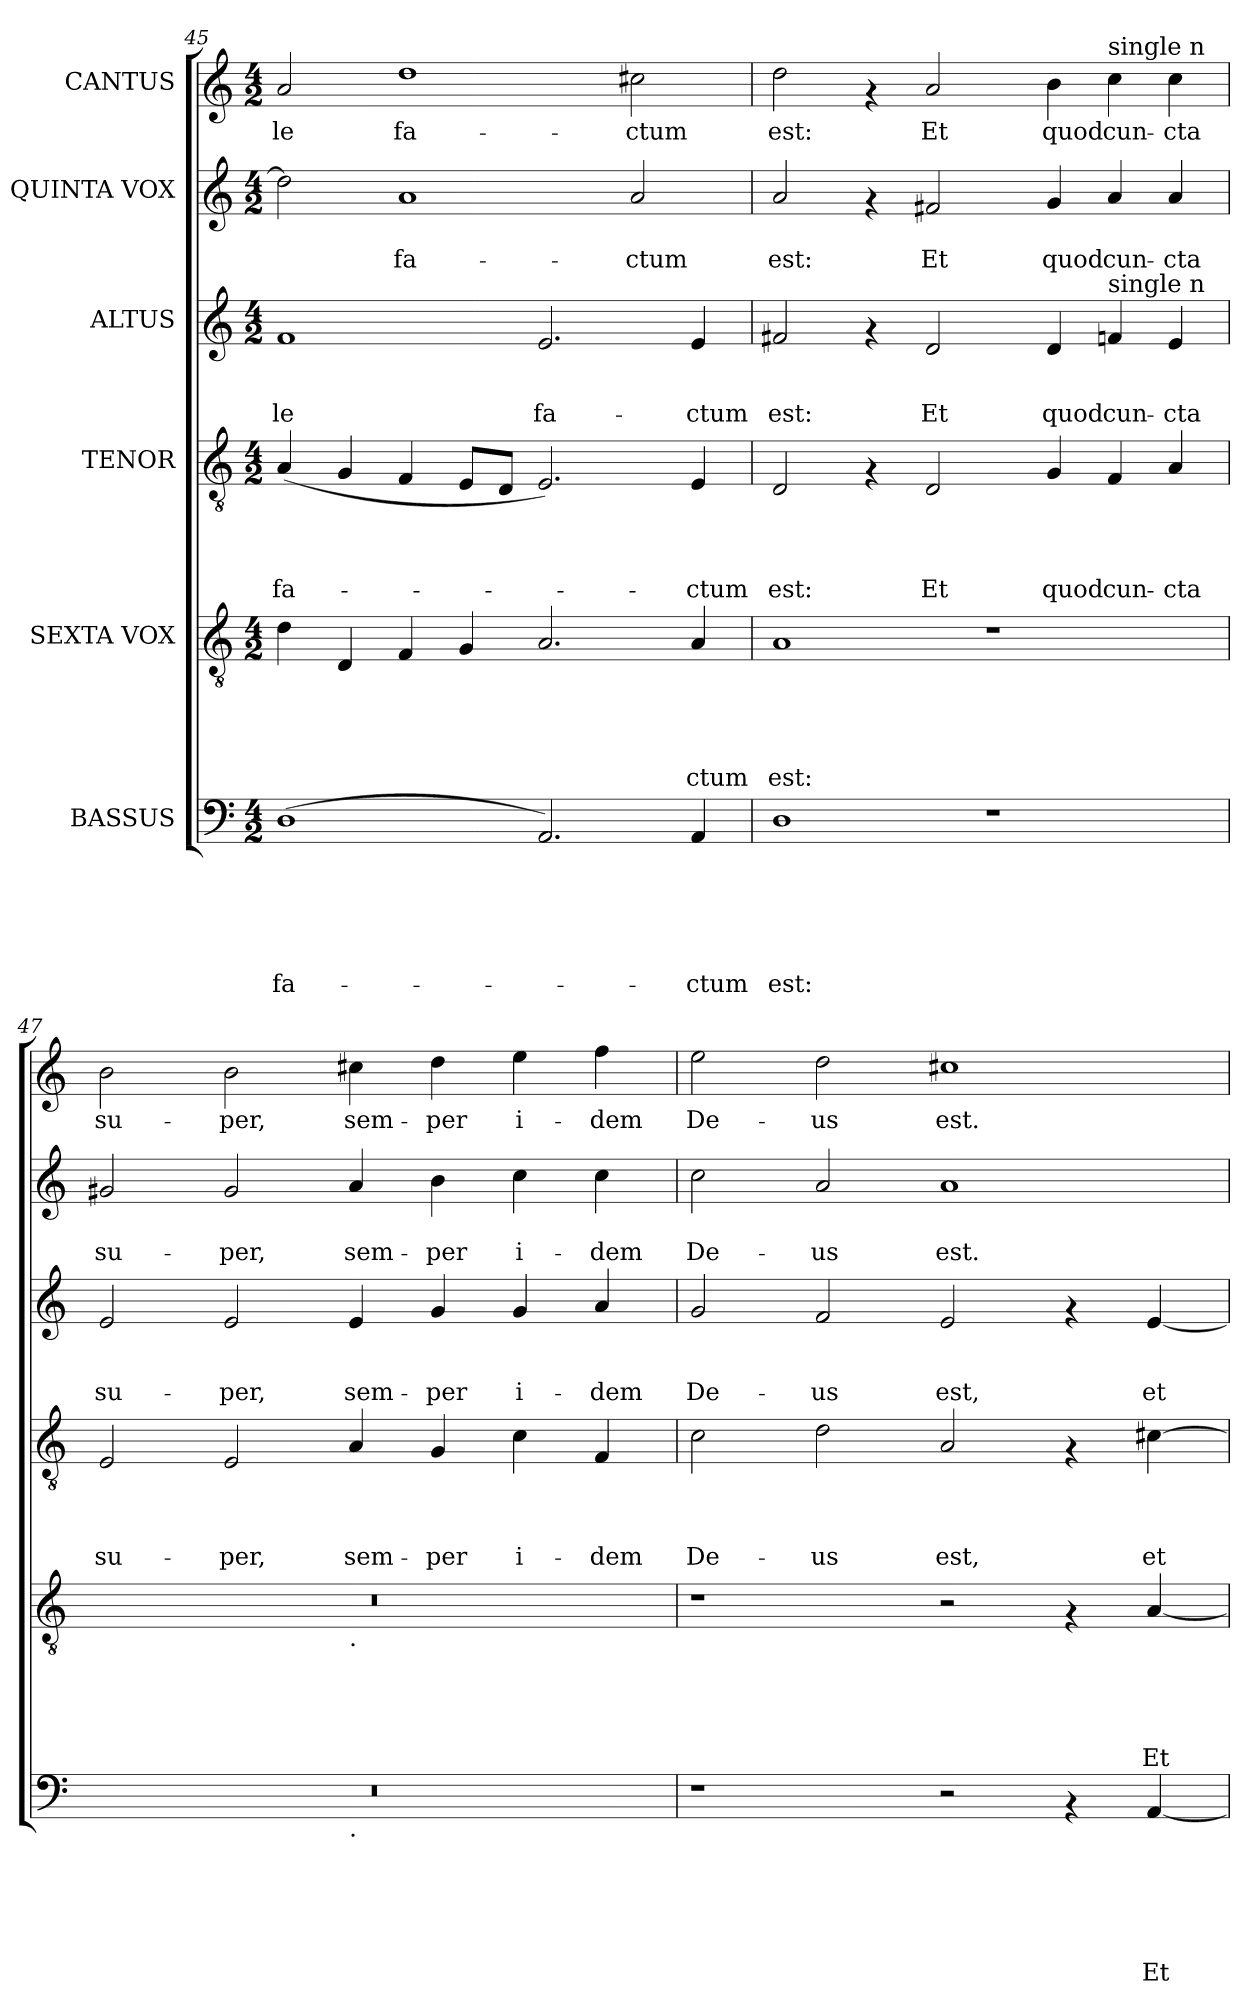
**kern	**text	**text	**text	**text	**text	**text	**kern	**text	**text	**text	**text	**text	**kern	**text	**text	**text	**text	**kern	**text	**text	**text	**kern	**text	**text	**kern	**text
*part6	*part6	*part6	*part6	*part6	*part6	*part6	*part5	*part5	*part5	*part5	*part5	*part5	*part4	*part4	*part4	*part4	*part4	*part3	*part3	*part3	*part3	*part2	*part2	*part2	*part1	*part1
*staff6	*staff6	*staff6	*staff6	*staff6	*staff6	*staff6	*staff5	*staff5	*staff5	*staff5	*staff5	*staff5	*staff4	*staff4	*staff4	*staff4	*staff4	*staff3	*staff3	*staff3	*staff3	*staff2	*staff2	*staff2	*staff1	*staff1
*I"BASSUS	*	*	*	*	*	*	*I"SEXTA VOX	*	*	*	*	*	*I"TENOR	*	*	*	*	*I"ALTUS	*	*	*	*I"QUINTA VOX	*	*	*I"CANTUS	*
!!LO:PB:g=z
*clefF4	*	*	*	*	*	*	*clefGv2	*	*	*	*	*	*clefGv2	*	*	*	*	*clefG2	*	*	*	*clefG2	*	*	*clefG2	*
*k[]	*	*	*	*	*	*	*k[]	*	*	*	*	*	*k[]	*	*	*	*	*k[]	*	*	*	*k[]	*	*	*k[]	*
*C:	*	*	*	*	*	*	*C:	*	*	*	*	*	*C:	*	*	*	*	*C:	*	*	*	*C:	*	*	*C:	*
*M4/2	*	*	*	*	*	*	*M4/2	*	*	*	*	*	*M4/2	*	*	*	*	*M4/2	*	*	*	*M4/2	*	*	*M4/2	*
=45	=45	=45	=45	=45	=45	=45	=45	=45	=45	=45	=45	=45	=45	=45	=45	=45	=45	=45	=45	=45	=45	=45	=45	=45	=45	=45
!	!	!	!	!	!	!LO:LY:b:rj	!	!	!	!	!	!	!	!	!	!	!LO:LY:b	!	!	!	!LO:LY:b	!	!	!	!	!LO:LY:b
(>1D	.	.	.	.	.	fa-	4d\	.	.	.	.	.	(<4A/	.	.	.	fa-	1f	.	.	-le	2dd\]	.	.	2a/	-le
.	.	.	.	.	.	.	4D/	.	.	.	.	.	4G/	.	.	.	.	.	.	.	.	.	.	.	.	.
!	!	!	!	!	!	!	!	!	!	!	!	!	!	!	!	!	!	!	!	!	!	!	!	!LO:LY:b	!	!LO:LY:b
.	.	.	.	.	.	.	4F/	.	.	.	.	.	4F/	.	.	.	.	.	.	.	.	1a	.	fa-	1dd	fa-
.	.	.	.	.	.	.	4G/	.	.	.	.	.	8E/L	.	.	.	.	.	.	.	.	.	.	.	.	.
.	.	.	.	.	.	.	.	.	.	.	.	.	8D/J	.	.	.	.	.	.	.	.	.	.	.	.	.
!	!	!	!	!	!	!	!	!	!	!	!	!	!	!	!	!	!	!	!	!	!LO:LY:b	!	!	!	!	!
2.AA/)	.	.	.	.	.	.	2.A/	.	.	.	.	.	2.E/)	.	.	.	.	2.e/	.	.	fa-	.	.	.	.	.
!	!	!	!	!	!	!	!	!	!	!	!	!	!	!	!	!	!	!	!	!	!	!	!	!LO:LY:b	!	!LO:LY:b
.	.	.	.	.	.	.	.	.	.	.	.	.	.	.	.	.	.	.	.	.	.	2a/	.	-ctum	2cc#X\	-ctum
!	!	!	!	!	!	!LO:LY:b:rj	!	!	!	!	!	!LO:LY:b:rj	!	!	!	!	!LO:LY:b	!	!	!	!LO:LY:b	!	!	!	!	!
4AA/	.	.	.	.	.	-ctum	4A/	.	.	.	.	-ctum	4E/	.	.	.	-ctum	4e/	.	.	-ctum	.	.	.	.	.
=46	=46	=46	=46	=46	=46	=46	=46	=46	=46	=46	=46	=46	=46	=46	=46	=46	=46	=46	=46	=46	=46	=46	=46	=46	=46	=46
!	!	!	!	!	!	!LO:LY:b:rj	!	!	!	!	!	!LO:LY:b:rj	!	!	!	!	!LO:LY:b	!	!	!	!LO:LY:b	!	!	!LO:LY:b	!	!LO:LY:b
1D	.	.	.	.	.	est:	1A	.	.	.	.	est:	2D/	.	.	.	est:	2f#X/	.	.	est:	2a/	.	est:	2dd\	est:
.	.	.	.	.	.	.	.	.	.	.	.	.	4rF	.	.	.	.	4rf	.	.	.	4rf	.	.	4rf	.
!	!	!	!	!	!	!	!	!	!	!	!	!	!	!	!	!	!LO:LY:b	!	!	!	!LO:LY:b	!	!	!LO:LY:b	!	!LO:LY:b
.	.	.	.	.	.	.	.	.	.	.	.	.	2D/	.	.	.	Et	2d/	.	.	Et	2f#X/	.	Et	2a/	Et
1r	.	.	.	.	.	.	1r	.	.	.	.	.	.	.	.	.	.	.	.	.	.	.	.	.	.	.
!	!	!	!	!	!	!	!	!	!	!	!	!	!	!	!	!	!LO:LY:b	!	!	!	!LO:LY:b	!	!	!LO:LY:b	!	!LO:LY:b
.	.	.	.	.	.	.	.	.	.	.	.	.	4G/	.	.	.	quod	4d/	.	.	quod	4g/	.	quod	4b\	quod
!	!	!	!	!	!	!	!	!	!	!	!	!	!	!	!	!	!	!	!	!	!	!	!	!	!LO:TX:a:t=single n	!
!	!	!	!	!	!	!	!	!	!	!	!	!	!	!	!	!	!	!LO:TX:a:t=single n	!	!	!	!	!	!	!	!
!	!	!	!	!	!	!	!	!	!	!	!	!	!	!	!	!	!LO:LY:b	!	!	!	!LO:LY:b	!	!	!LO:LY:b	!	!LO:LY:b
.	.	.	.	.	.	.	.	.	.	.	.	.	4F/	.	.	.	cun-	4f/	.	.	cun-	4a/	.	cun-	4cc\	cun-
!	!	!	!	!	!	!	!	!	!	!	!	!	!	!	!	!	!LO:LY:b	!	!	!	!LO:LY:b	!	!	!LO:LY:b	!	!LO:LY:b
.	.	.	.	.	.	.	.	.	.	.	.	.	4A/	.	.	.	-cta	4e/	.	.	-cta	4a/	.	-cta	4cc\	-cta
=47	=47	=47	=47	=47	=47	=47	=47	=47	=47	=47	=47	=47	=47	=47	=47	=47	=47	=47	=47	=47	=47	=47	=47	=47	=47	=47
!	!	!	!	!	!	!	!	!	!	!	!	!	!	!	!	!	!LO:LY:b	!	!	!	!LO:LY:b	!	!	!LO:LY:b	!	!LO:LY:b
*^	*	*	*	*	*	*	*^	*	*	*	*	*	*	*	*	*	*	*	*	*	*	*	*	*	*	*
0r	1ryy	.	.	.	.	.	.	0r	1ryy	.	.	.	.	.	2E/	.	.	.	su-	2e/	.	.	su-	2g#X/	.	su-	2b\	su-
!	!	!	!	!	!	!	!	!	!	!	!	!	!	!	!	!	!	!	!LO:LY:b	!	!	!	!LO:LY:b	!	!	!LO:LY:b	!	!LO:LY:b
.	.	.	.	.	.	.	.	.	.	.	.	.	.	.	2E/	.	.	.	-per,	2e/	.	.	-per,	2g#/	.	-per,	2b\	-per,
!	!	!	!	!	!	!	!	!	!LO:TX:b:t=.	!	!	!	!	!	!	!	!	!	!	!	!	!	!	!	!	!	!	!
!	!LO:TX:b:t=.	!	!	!	!	!	!	!	!	!	!	!	!	!	!	!	!	!	!	!	!	!	!	!	!	!	!	!
!	!	!	!	!	!	!	!	!	!	!	!	!	!	!	!	!	!	!	!LO:LY:b	!	!	!	!LO:LY:b	!	!	!LO:LY:b	!	!LO:LY:b
.	1ryy	.	.	.	.	.	.	.	1ryy	.	.	.	.	.	4A/	.	.	.	sem-	4e/	.	.	sem-	4a/	.	sem-	4cc#X\	sem-
!	!	!	!	!	!	!	!	!	!	!	!	!	!	!	!	!	!	!	!LO:LY:b	!	!	!	!LO:LY:b	!	!	!LO:LY:b	!	!LO:LY:b
.	.	.	.	.	.	.	.	.	.	.	.	.	.	.	4G/	.	.	.	-per	4g/	.	.	-per	4b\	.	-per	4dd\	-per
!	!	!	!	!	!	!	!	!	!	!	!	!	!	!	!	!	!	!	!LO:LY:b	!	!	!	!LO:LY:b	!	!	!LO:LY:b	!	!LO:LY:b
.	.	.	.	.	.	.	.	.	.	.	.	.	.	.	4c\	.	.	.	i-	4g/	.	.	i-	4cc\	.	i-	4ee\	i-
!	!	!	!	!	!	!	!	!	!	!	!	!	!	!	!	!	!	!	!LO:LY:b	!	!	!	!LO:LY:b	!	!	!LO:LY:b	!	!LO:LY:b
.	.	.	.	.	.	.	.	.	.	.	.	.	.	.	4F/	.	.	.	-dem	4a/	.	.	-dem	4cc\	.	-dem	4ff\	-dem
=48	=48	=48	=48	=48	=48	=48	=48	=48	=48	=48	=48	=48	=48	=48	=48	=48	=48	=48	=48	=48	=48	=48	=48	=48	=48	=48	=48	=48
!	!	!	!	!	!	!	!	!	!	!	!	!	!	!	!	!	!	!	!LO:LY:b	!	!	!	!LO:LY:b	!	!	!LO:LY:b	!	!LO:LY:b
*v	*v	*	*	*	*	*	*	*	*	*	*	*	*	*	*	*	*	*	*	*	*	*	*	*	*	*	*	*
*	*	*	*	*	*	*	*v	*v	*	*	*	*	*	*	*	*	*	*	*	*	*	*	*	*	*	*	*
1r	.	.	.	.	.	.	1r	.	.	.	.	.	2c\	.	.	.	De-	2g/	.	.	De-	2cc\	.	De-	2ee\	De-
!	!	!	!	!	!	!	!	!	!	!	!	!	!	!	!	!	!LO:LY:b	!	!	!	!LO:LY:b	!	!	!LO:LY:b	!	!LO:LY:b
.	.	.	.	.	.	.	.	.	.	.	.	.	2d\	.	.	.	-us	2f/	.	.	-us	2a/	.	-us	2dd\	-us
!	!	!	!	!	!	!	!	!	!	!	!	!	!	!	!	!	!LO:LY:b	!	!	!	!LO:LY:b	!	!	!LO:LY:b	!	!LO:LY:b
2r	.	.	.	.	.	.	2r	.	.	.	.	.	2A/	.	.	.	est,	2e/	.	.	est,	1a	.	est.	1cc#X	est.
4rAA	.	.	.	.	.	.	4rF	.	.	.	.	.	4rF	.	.	.	.	4rf	.	.	.	.	.	.	.	.
!	!	!	!	!	!	!LO:LY:b:rj	!	!	!	!	!	!LO:LY:b:rj	!	!	!	!	!LO:LY:b	!	!	!	!LO:LY:b	!	!	!	!	!
[>4AA/	.	.	.	.	.	Et	[>4A/	.	.	.	.	Et	[>4c#X\	.	.	.	et	[>4e/	.	.	et	.	.	.	.	.
=	=	=	=	=	=	=	=	=	=	=	=	=	=	=	=	=	=	=	=	=	=	=	=	=	=	=
*-	*-	*-	*-	*-	*-	*-	*-	*-	*-	*-	*-	*-	*-	*-	*-	*-	*-	*-	*-	*-	*-	*-	*-	*-	*-	*-
